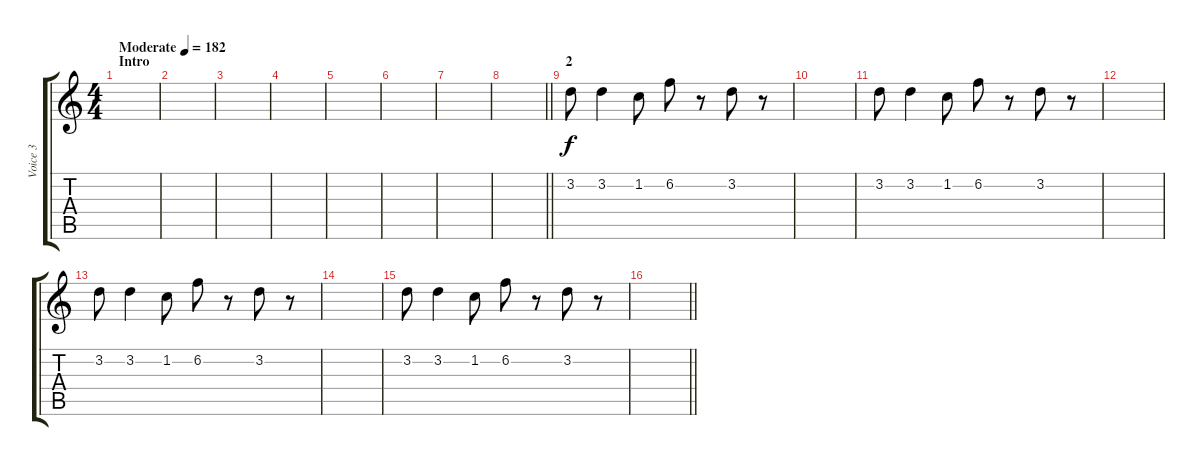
\track ("Voice 3" "Voice 3") {instrument distortionguitar}
\staff {score tabs}
\tuning (E4 B3 G3 D3 A2 E2) {hide}
\ts (4 4)
\section ("" "Intro")
\tempo (182 "Moderate")
\clef g2
\ks c
|
|
|
|
|
|
|
\barLineRight lightlight
|
\section ("" "2")
3.2.8 3.2.4 1.2.8 6.2.8 r.8 3.2.8 r.8 |
|
3.2.8 3.2.4 1.2.8 6.2.8 r.8 3.2.8 r.8 |
|
3.2.8 3.2.4 1.2.8 6.2.8 r.8 3.2.8 r.8 |
|
3.2.8 3.2.4 1.2.8 6.2.8 r.8 3.2.8 r.8 |
\barLineRight lightlight
